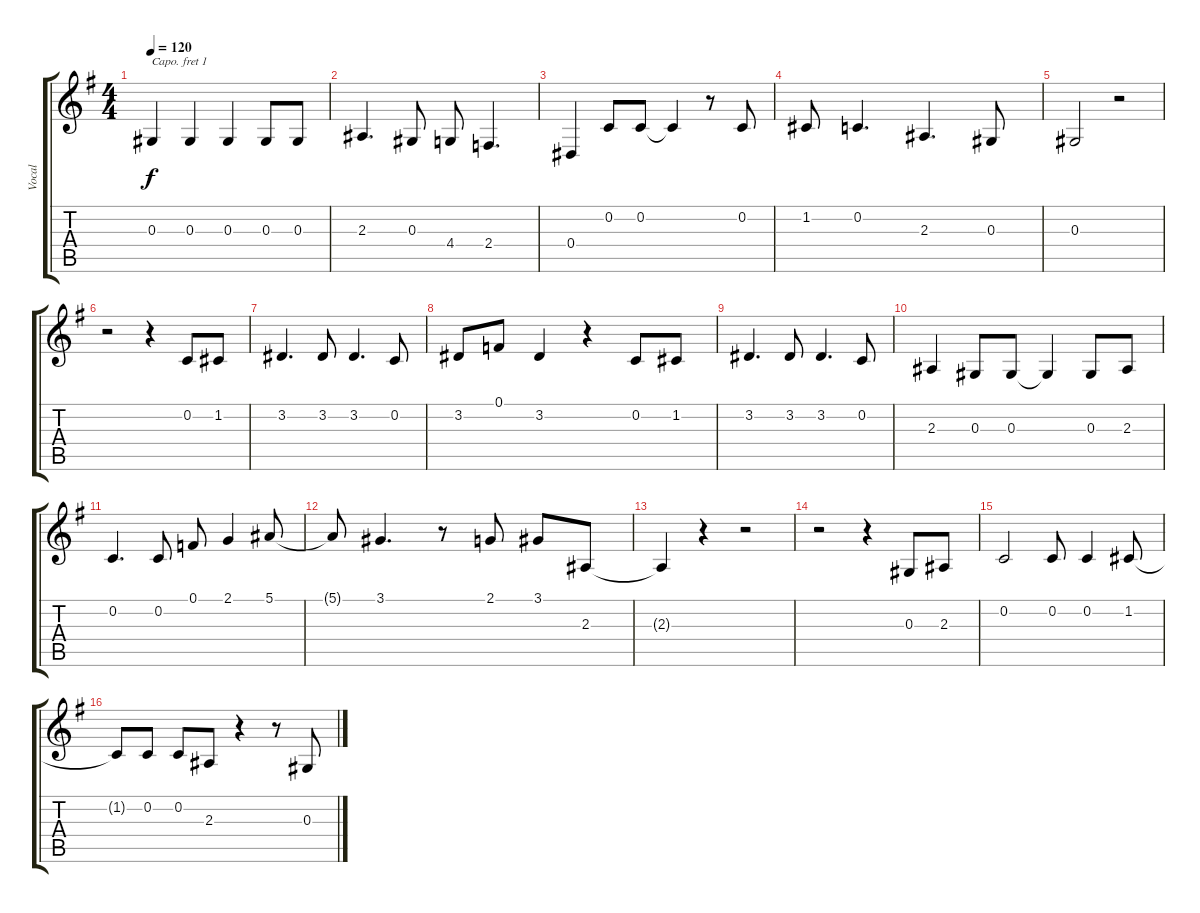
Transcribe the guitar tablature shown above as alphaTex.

\track ("Vocal" "Vocal") {instrument brightacousticpiano}
\staff {score tabs}
\capo 1
\tuning (E4 B3 G3 D3 A2 E2) {hide}
\ts (4 4)
\tempo 120
\clef g2
\ks g
0.3.4{dy f} 0.3.4 0.3.4 0.3.8 0.3.8 |
2.3.4{d} 0.3.8 4.4.8 2.4.4{d} |
0.4.4 0.2.8 0.2.8 0.2{t}.4 r.8 0.2.8 |
1.2.8 0.2.4{d} 2.3.4{d} 0.3.8 |
0.3.2 r.2 |
r.2 r.4 0.2.8 1.2.8 |
3.2.4{d} 3.2.8 3.2.4{d} 0.2.8 |
3.2.8 0.1.8 3.2.4 r.4 0.2.8 1.2.8 |
3.2.4{d} 3.2.8 3.2.4{d} 0.2.8 |
2.3.4 0.3.8 0.3.8 0.3{t}.4 0.3.8 2.3.8 |
0.2.4{d} 0.2.8 0.1.8 2.1.4 5.1.8 |
5.1{t}.8 3.1.4{d} r.8 2.1.8 3.1.8 2.3.8 |
2.3{t}.4 r.4 r.2 |
r.2 r.4 0.3.8 2.3.8 |
0.2.2 0.2.8 0.2.4 1.2.8 |
1.2{t}.8 0.2.8 0.2.8 2.3.8 r.4 r.8 0.3.8
